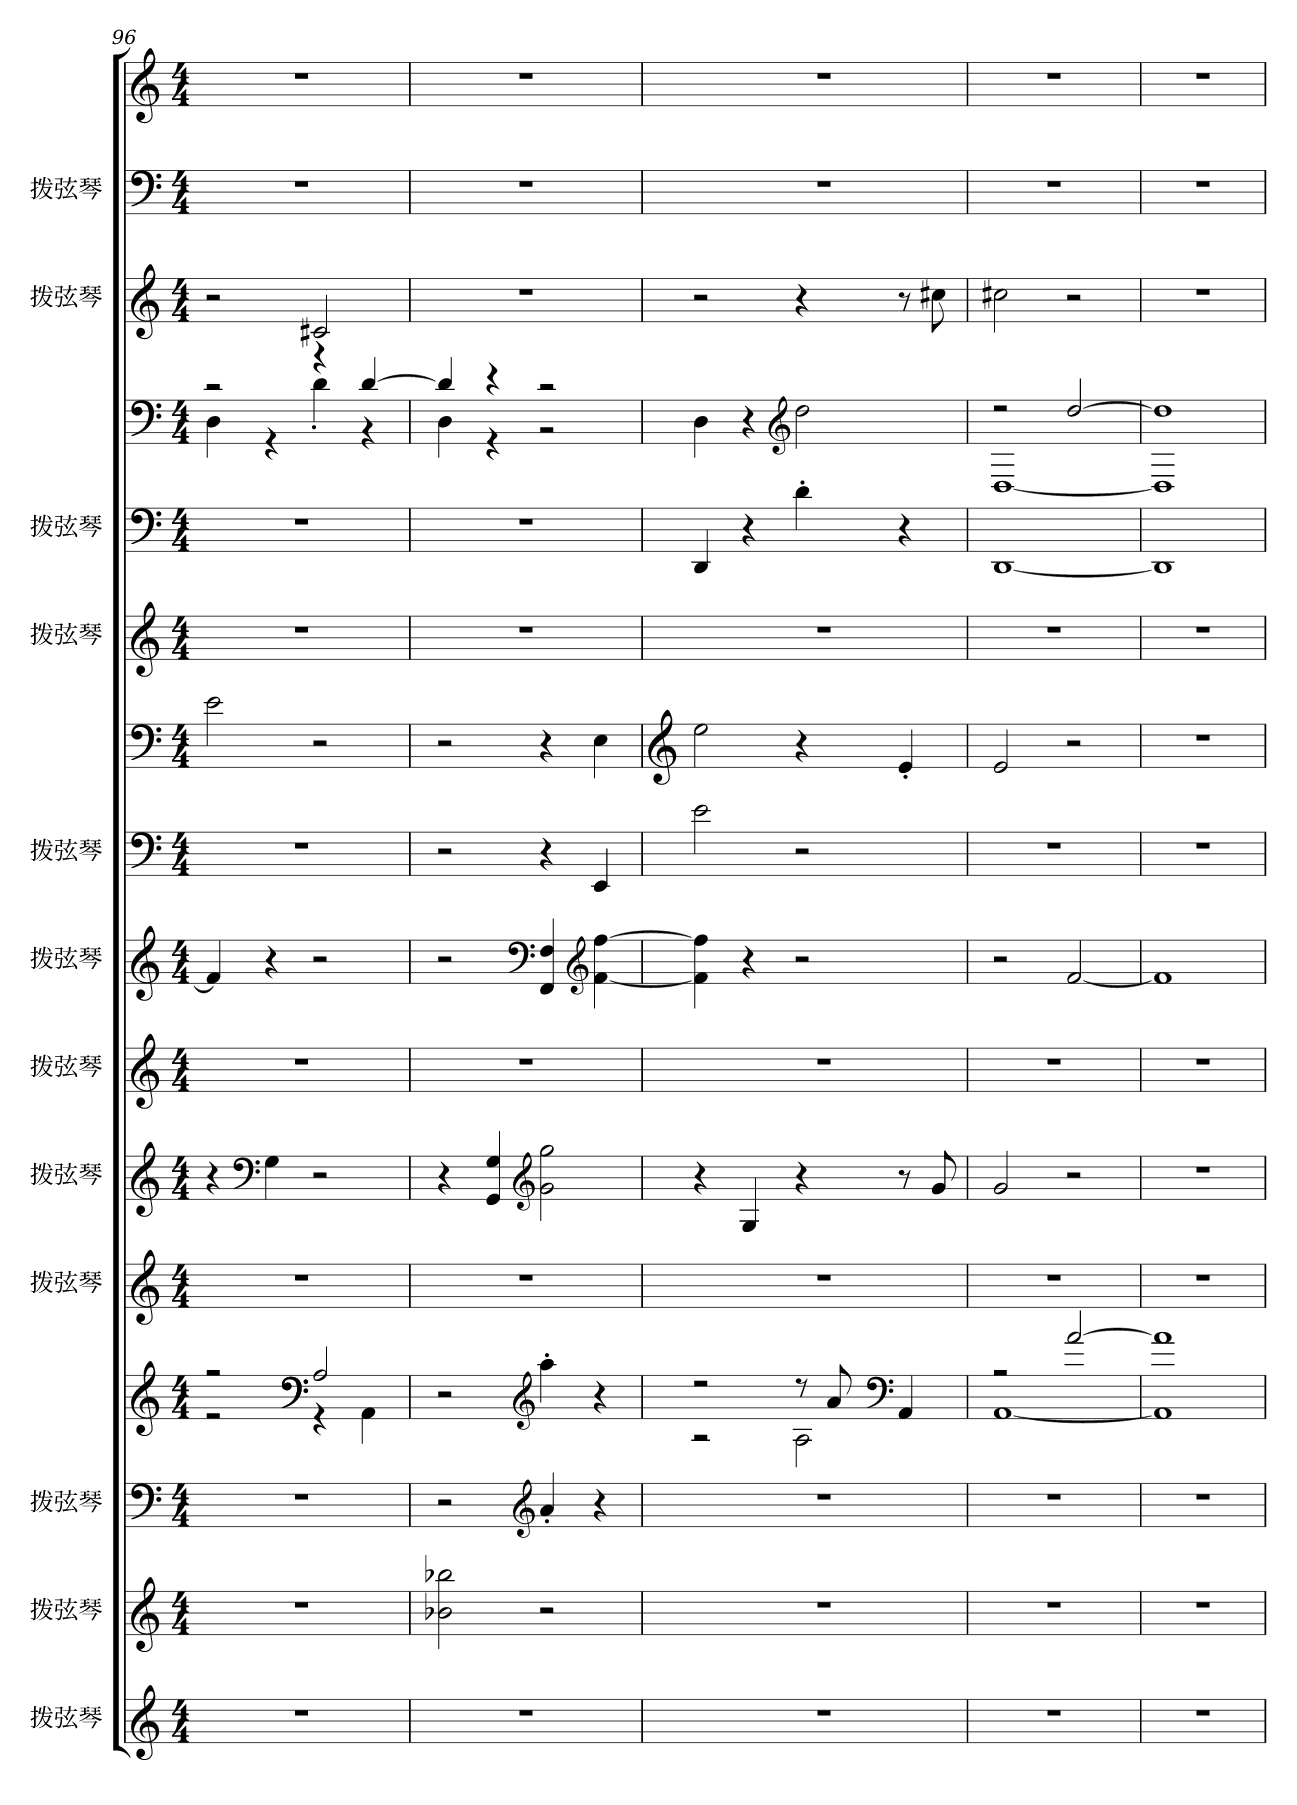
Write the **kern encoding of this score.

**kern	**kern	**kern	**kern	**kern	**kern	**kern	**kern	**kern	**kern	**kern	**kern	**kern	**kern	**kern	**kern
*part12	*part11	*part10	*part10	*part9	*part8	*part7	*part6	*part5	*part5	*part4	*part3	*part3	*part2	*part1	*part1
*staff16	*staff15	*staff14	*staff13	*staff12	*staff11	*staff10	*staff9	*staff8	*staff7	*staff6	*staff5	*staff4	*staff3	*staff2	*staff1
*I"拨弦琴	*I"拨弦琴	*I"拨弦琴	*	*I"拨弦琴	*I"拨弦琴	*I"拨弦琴	*I"拨弦琴	*I"拨弦琴	*	*I"拨弦琴	*I"拨弦琴	*	*I"拨弦琴	*I"拨弦琴	*
*clefG2	*clefG2	*clefF4	*clefG2	*clefG2	*clefG2	*clefG2	*clefG2	*clefF4	*clefF4	*clefG2	*clefF4	*clefF4	*clefG2	*clefF4	*clefG2
*k[]	*k[]	*k[]	*k[]	*k[]	*k[]	*k[]	*k[]	*k[]	*k[]	*k[]	*k[]	*k[]	*k[]	*k[]	*k[]
*M4/4	*M4/4	*M4/4	*M4/4	*M4/4	*M4/4	*M4/4	*M4/4	*M4/4	*M4/4	*M4/4	*M4/4	*M4/4	*M4/4	*M4/4	*M4/4
=96	=96	=96	=96	=96	=96	=96	=96	=96	=96	=96	=96	=96	=96	=96	=96
*	*	*	*^	*	*	*	*	*	*	*	*	*^	*	*	*
1r	1r	1r	2r	2r	1r	4r	1r	4f/]	1r	2e\	1r	1r	2r	4D\	2r	1r	1r
*	*	*	*	*	*	*clefF4	*	*	*	*	*	*	*	*	*	*	*
.	.	.	.	.	.	4G\	.	4r	.	.	.	.	.	4r	.	.	.
*	*	*	*clefF4	*	*	*	*	*	*	*	*	*	*	*	*	*	*
.	.	.	2A/	4r	.	2r	.	2r	.	2r	.	.	4r	4d'\	2c#X/	.	.
.	.	.	.	4AA\	.	.	.	.	.	.	.	.	[4d/	4r	.	.	.
*	*	*	*v	*v	*	*	*	*	*	*	*	*	*	*	*	*	*
=97	=97	=97	=97	=97	=97	=97	=97	=97	=97	=97	=97	=97	=97	=97	=97	=97
1r	2b-X\ 2bb-X\	2r	2r	1r	4r	1r	2r	2r	2r	1r	1r	4d/]	4D\	1r	1r	1r
.	.	.	.	.	4GG/ 4G/	.	.	.	.	.	.	4r	4r	.	.	.
*	*	*clefG2	*clefG2	*	*clefG2	*	*clefF4	*	*	*	*	*	*	*	*	*
.	2r	4a'/	4aa'\	.	2g\ 2gg\	.	4FF/ 4F/	4r	4r	.	.	2r	2r	.	.	.
*	*	*	*	*	*	*	*clefG2	*	*	*	*	*	*	*	*	*
.	.	4r	4r	.	.	.	[4f\ [4ff\	4EE/	4E\	.	.	.	.	.	.	.
*	*	*	*	*	*	*	*	*	*	*	*	*v	*v	*	*	*
!!LO:PB:g=z
=98	=98	=98	=98	=98	=98	=98	=98	=98	=98	=98	=98	=98	=98	=98	=98
*	*	*	*	*	*	*	*	*	*clefG2	*	*	*	*	*	*
*	*	*	*^	*	*	*	*	*	*	*	*	*	*	*	*
1r	1r	1r	2r	2r	1r	4r	1r	4f\] 4ff\]	2e\	2ee\	1r	4DD/	4D\	2r	1r	1r
.	.	.	.	.	.	4G/	.	4r	.	.	.	4r	4r	.	.	.
*	*	*	*	*	*	*	*	*	*	*	*	*	*clefG2	*	*	*
.	.	.	8r	2A\	.	4r	.	2r	2r	4r	.	4d'\	2dd\	4r	.	.
.	.	.	8a/	.	.	.	.	.	.	.	.	.	.	.	.	.
*	*	*	*clefF4	*	*	*	*	*	*	*	*	*	*	*	*	*
.	.	.	4AA/	.	.	8r	.	.	.	4e'/	.	4r	.	8r	.	.
.	.	.	.	.	.	8g/	.	.	.	.	.	.	.	8cc#X\	.	.
=99	=99	=99	=99	=99	=99	=99	=99	=99	=99	=99	=99	=99	=99	=99	=99	=99
*	*	*	*	*	*	*	*	*	*	*	*	*	*^	*	*	*
1r	1r	1r	2r	[1AA	1r	2g/	1r	2r	1r	2e/	1r	[1DD	2r	[1D	2cc#X\	1r	1r
.	.	.	[2a/	.	.	2r	.	[2f/	.	2r	.	.	[2dd/	.	2r	.	.
=100	=100	=100	=100	=100	=100	=100	=100	=100	=100	=100	=100	=100	=100	=100	=100	=100	=100
1r	1r	1r	1a]	1AA]	1r	1r	1r	1f]	1r	1r	1r	1DD]	1dd]	1D]	1r	1r	1r
*	*	*	*v	*v	*	*	*	*	*	*	*	*	*v	*v	*	*	*
=	=	=	=	=	=	=	=	=	=	=	=	=	=	=	=
*-	*-	*-	*-	*-	*-	*-	*-	*-	*-	*-	*-	*-	*-	*-	*-
